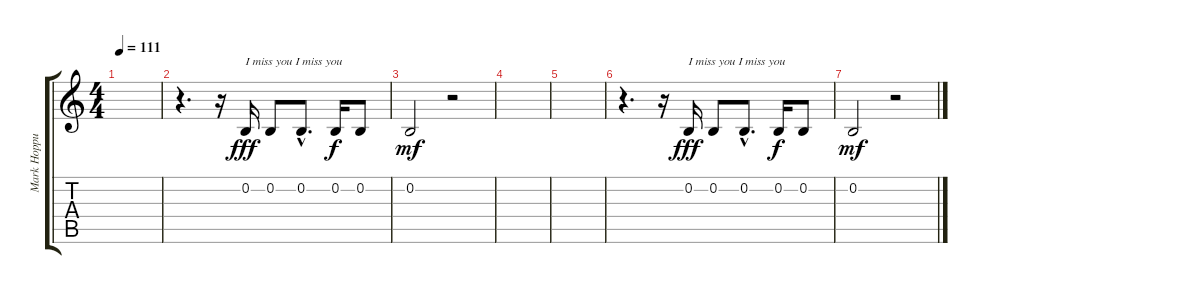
\track ("Mark Hoppus - Vocal" "Mark Hoppu") {instrument lead1square}
\staff {score tabs}
\tuning (E4 B3 G3 D3 A2 E2) {hide}
\ts (4 4)
\tempo 111
\clef g2
\ks c
|
r.4{d volume 8} r.16 0.2.16{txt "I miss you I miss you" dy fff} 0.2.8 0.2{hac}.8{d} 0.2.16{dy f} 0.2.8 |
0.2.2{dy mf} r.2 |
|
|
r.4{d volume 0} r.16 0.2.16{txt "I miss you I miss you" dy fff} 0.2.8 0.2{hac}.8{d} 0.2.16{dy f} 0.2.8 |
0.2.2{dy mf} r.2
